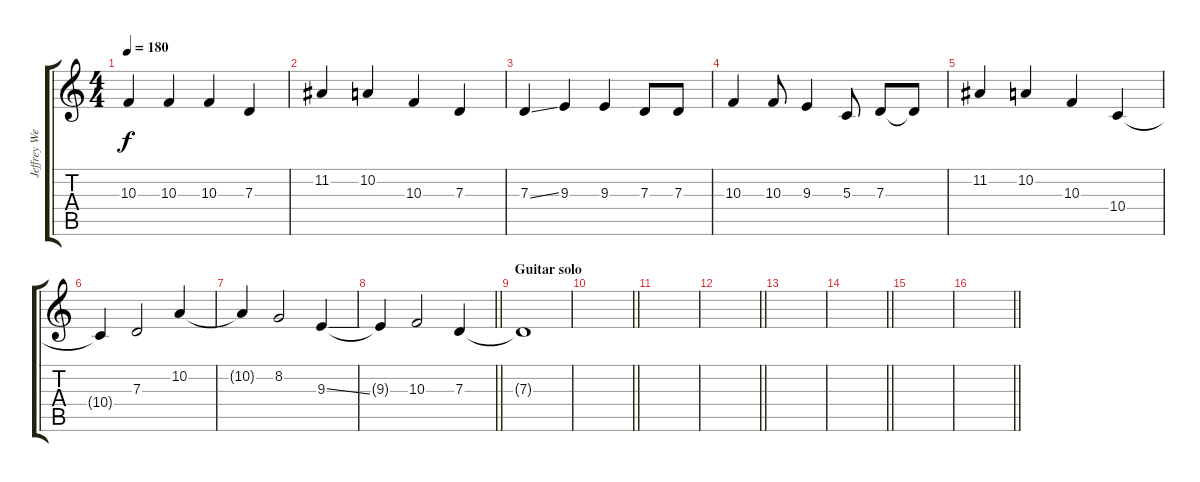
\track ("Jeffrey Wellfare" "Jeffrey We") {instrument voiceoohs}
\staff {score tabs}
\tuning (E4 B3 G3 D3 A2 D2) {hide}
\ts (4 4)
\tempo 180
\clef g2
\ks c
10.3{t}.4{dy f} 10.3.4 10.3.4 7.3.4 |
11.2.4 10.2.4 10.3.4 7.3.4 |
7.3{ss}.4 9.3.4 9.3.4 7.3.8 7.3.8 |
10.3.4 10.3.8 9.3.4 5.3.8 7.3.8 7.3{t}.8 |
11.2.4 10.2.4 10.3.4 10.4.4 |
10.4{t}.4 7.3.2 10.2.4 |
10.2{t}.4 8.2.2 9.3{ss}.4 |
\barLineRight lightlight
9.3{t}.4 10.3.2 7.3.4 |
\section ("" "Guitar solo")
7.3{t}.1 |
\barLineRight lightlight
|
|
\barLineRight lightlight
|
|
\barLineRight lightlight
|
|
\barLineRight lightlight
